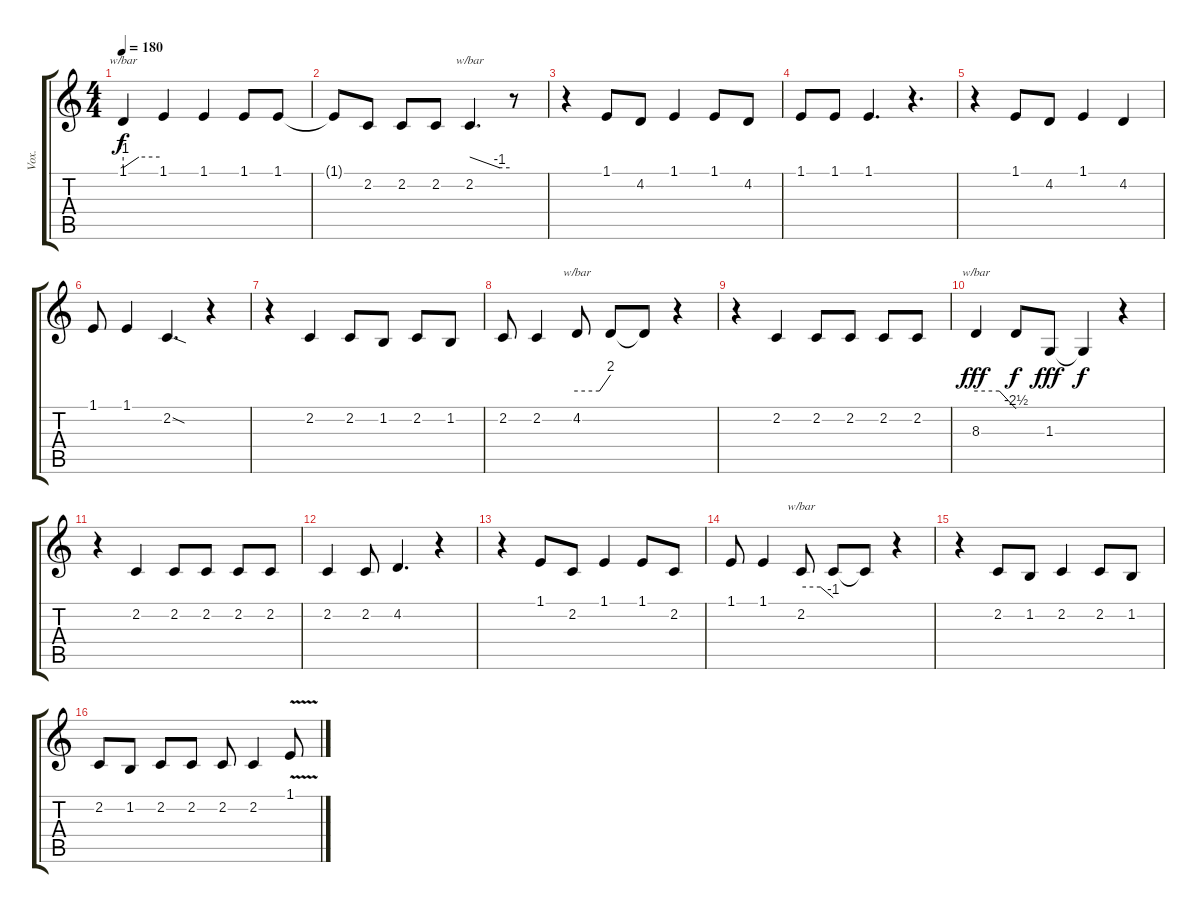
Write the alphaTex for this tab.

\track ("Vox." "Vox.") {instrument lead2sawtooth}
\staff {score tabs}
\tuning (Eb4 Bb3 Gb3 Db3 Ab2 Eb2) {hide}
\ts (4 4)
\tempo 180
\clef g2
\ks c
1.1.4{tbe (custom default 0 -4 26 0 60 0) dy f} 1.1.4 1.1.4 1.1.8 1.1.8 |
1.1{t}.8 2.2.8 2.2.8 2.2.8 2.2.4{d tbe (custom default 0 0 45 -4 60 -4)} r.8 |
r.4 1.1.8 4.2.8 1.1.4 1.1.8 4.2.8 |
1.1.8 1.1.8 1.1.4{d} r.4{d} |
r.4 1.1.8 4.2.8 1.1.4 4.2.4 |
1.1.8 1.1.4 2.2{sod}.4{d} r.4 |
r.4 2.2.4 2.2.8 1.2.8 2.2.8 1.2.8 |
2.2.8 2.2.4 4.2.8{tbe (custom default 0 0 40 0 60 8)} 4.2{t}.8 4.2{t}.8 r.4 |
r.4 2.2.4 2.2.8 2.2.8 2.2.8 2.2.8 |
8.3.4{tbe (custom default 0 0 35 0 60 -10) dy fff} 8.3{t}.8{dy f} 1.3.8{dy fff} 1.3{t}.4{dy f} r.4 |
r.4 2.2.4 2.2.8 2.2.8 2.2.8 2.2.8 |
2.2.4 2.2.8 4.2.4{d} r.4 |
r.4 1.1.8 2.2.8 1.1.4 1.1.8 2.2.8 |
1.1.8 1.1.4 2.2.8{tbe (custom default 0 0 36 0 60 -4)} 2.2{t}.8 2.2{t}.8 r.4 |
r.4 2.2.8 1.2.8 2.2.4 2.2.8 1.2.8 |
2.2.8 1.2.8 2.2.8 2.2.8 2.2.8 2.2.4 1.1{v}.8
